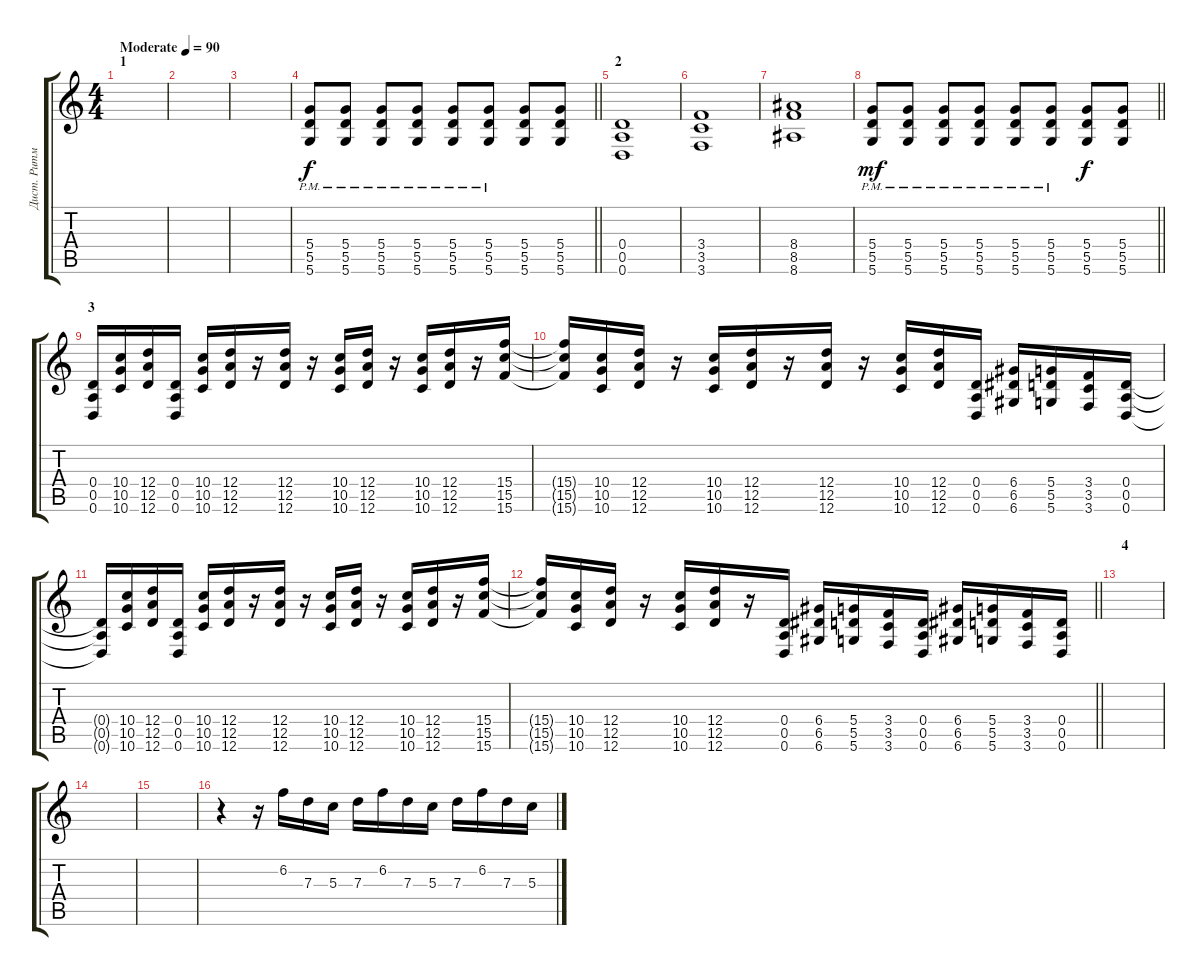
\track ("Дист. Ритм" "Дист. Ритм") {instrument distortionguitar}
\staff {score tabs}
\tuning (E4 B3 G3 D3 A2 D2) {hide}
\ts (4 4)
\section ("" "1")
\tempo (90 "Moderate")
\clef g2
\ks c
|
|
|
\barLineRight lightlight
(5.4{pm} 5.5{pm} 5.6{pm}).8 (5.4{pm} 5.5{pm} 5.6{pm}).8 (5.4{pm} 5.5{pm} 5.6{pm}).8 (5.4{pm} 5.5{pm} 5.6{pm}).8 (5.4{pm} 5.5 5.6).8 (5.4{pm} 5.5 5.6).8 (5.4 5.5 5.6).8{dy f} (5.4 5.5 5.6).8 |
\section ("" "2")
(0.4 0.5 0.6).1 |
(3.4 3.5 3.6).1 |
(8.4 8.5 8.6).1 |
\barLineRight lightlight
(5.4{pm} 5.5{pm} 5.6{pm}).8{dy mf} (5.4{pm} 5.5{pm} 5.6{pm}).8 (5.4{pm} 5.5{pm} 5.6{pm}).8 (5.4{pm} 5.5{pm} 5.6{pm}).8 (5.4{pm} 5.5 5.6).8 (5.4{pm} 5.5 5.6).8 (5.4 5.5 5.6).8{dy f} (5.4 5.5 5.6).8 |
\section ("" "3")
(0.4 0.5 0.6).16 (10.4 10.5 10.6).16 (12.4 12.5 12.6).16 (0.4 0.5 0.6).16 (10.4 10.5 10.6).16 (12.4 12.5 12.6).16 r.16 (12.4 12.5 12.6).16 r.16 (10.4 10.5 10.6).16 (12.4 12.5 12.6).16 r.16 (10.4 10.5 10.6).16 (12.4 12.5 12.6).16 r.16 (15.4 15.5 15.6).16 |
(15.4{t} 15.5{t} 15.6{t}).16 (10.4 10.5 10.6).16 (12.4 12.5 12.6).16 r.16 (10.4 10.5 10.6).16 (12.4 12.5 12.6).16 r.16 (12.4 12.5 12.6).16 r.16 (10.4 10.5 10.6).16 (12.4 12.5 12.6).16 (0.4 0.5 0.6).16 (6.4 6.5 6.6).16 (5.4 5.5 5.6).16 (3.4 3.5 3.6).16 (0.4 0.5 0.6).16 |
(0.4{t} 0.5{t} 0.6{t}).16 (10.4 10.5 10.6).16 (12.4 12.5 12.6).16 (0.4 0.5 0.6).16 (10.4 10.5 10.6).16 (12.4 12.5 12.6).16 r.16 (12.4 12.5 12.6).16 r.16 (10.4 10.5 10.6).16 (12.4 12.5 12.6).16 r.16 (10.4 10.5 10.6).16 (12.4 12.5 12.6).16 r.16 (15.4 15.5 15.6).16 |
\barLineRight lightlight
(15.4{t} 15.5{t} 15.6{t}).16 (10.4 10.5 10.6).16 (12.4 12.5 12.6).16 r.16 (10.4 10.5 10.6).16 (12.4 12.5 12.6).16 r.16 (0.4 0.5 0.6).16 (6.4 6.5 6.6).16 (5.4 5.5 5.6).16 (3.4 3.5 3.6).16 (0.4 0.5 0.6).16 (6.4 6.5 6.6).16 (5.4 5.5 5.6).16 (3.4 3.5 3.6).16 (0.4 0.5 0.6).16 |
\section ("" "4")
|
|
|
r.4 r.16 6.2.16 7.3.16 5.3.16 7.3.16 6.2.16 7.3.16 5.3.16 7.3.16 6.2.16 7.3.16 5.3.16
